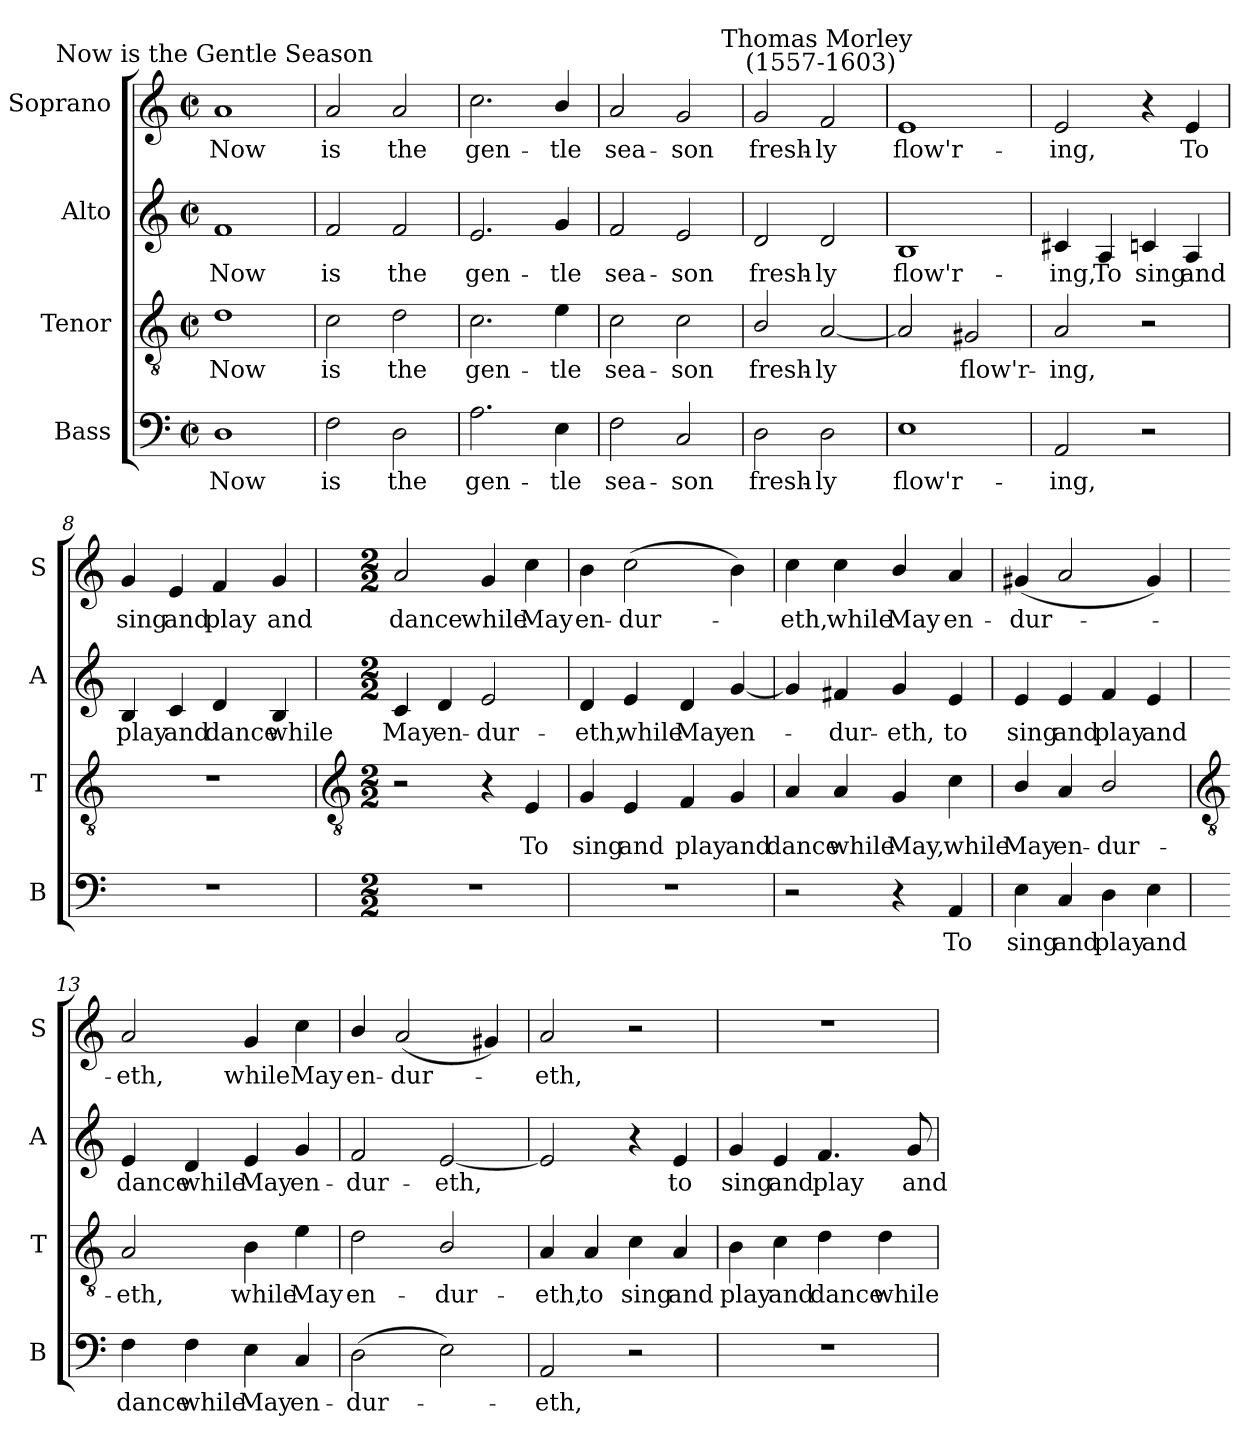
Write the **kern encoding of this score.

**kern	**text	**kern	**text	**kern	**text	**kern	**text
*part4	*part4	*part3	*part3	*part2	*part2	*part1	*part1
*staff4	*staff4	*staff3	*staff3	*staff2	*staff2	*staff1	*staff1
*I"Bass	*	*I"Tenor	*	*I"Alto	*	*I"Soprano	*
*I'B	*	*I'T	*	*I'A	*	*I'S	*
*clefF4	*	*clefGv2	*	*clefG2	*	*clefG2	*
*k[]	*	*k[]	*	*k[]	*	*k[]	*
*C:	*	*C:	*	*C:	*	*C:	*
*M2/2	*	*M2/2	*	*M2/2	*	*M2/2	*
*met(c|)	*	*met(c|)	*	*met(c|)	*	*met(c|)	*
=1	=1	=1	=1	=1	=1	=1	=1
!	!	!	!	!	!	!LO:TX:a:cj:t=Now is the Gentle Season	!
!	!LO:LY:b	!	!LO:LY:b	!	!LO:LY:b	!	!LO:LY:b
1D	Now	1d	Now	1f	Now	1a	Now
=2	=2	=2	=2	=2	=2	=2	=2
!	!LO:LY:b	!	!LO:LY:b	!	!LO:LY:b	!	!LO:LY:b
2F	is	2c	is	2f	is	2a	is
!	!LO:LY:b	!	!LO:LY:b	!	!LO:LY:b	!	!LO:LY:b
2D	the	2d	the	2f	the	2a	the
=3	=3	=3	=3	=3	=3	=3	=3
!	!LO:LY:b	!	!LO:LY:b	!	!LO:LY:b	!	!LO:LY:b
2.A	gen-	2.c	gen-	2.e	gen-	2.cc	gen-
!	!LO:LY:b	!	!LO:LY:b	!	!LO:LY:b	!	!LO:LY:b
4E	-tle	4e	-tle	4g	-tle	4b/	-tle
=4	=4	=4	=4	=4	=4	=4	=4
!	!LO:LY:b	!	!LO:LY:b	!	!LO:LY:b	!	!LO:LY:b
2F	sea-	2c	sea-	2f	sea-	2a	sea-
!	!LO:LY:b	!	!LO:LY:b	!	!LO:LY:b	!	!LO:LY:b
2C	-son	2c	-son	2e	-son	2g	-son
=5	=5	=5	=5	=5	=5	=5	=5
!	!LO:LY:b	!	!LO:LY:b	!	!LO:LY:b	!	!LO:LY:b
2D	fresh-	2B/	fresh-	2d	fresh-	2g	fresh-
!	!	!	!	!	!	!LO:TX:a:cj:t=Thomas Morley \n(1557-1603)	!
!	!LO:LY:b	!	!LO:LY:b	!	!LO:LY:b	!	!LO:LY:b
2D	-ly	[2A	-ly	2d	-ly	2f	-ly
=6	=6	=6	=6	=6	=6	=6	=6
!	!LO:LY:b	!	!	!	!LO:LY:b	!	!LO:LY:b
1E	flow'r-	2A]	.	1B	flow'r-	1e	flow'r-
!	!	!	!LO:LY:b	!	!	!	!
.	.	2G#X	flow'r-	.	.	.	.
=7	=7	=7	=7	=7	=7	=7	=7
!	!LO:LY:b	!	!LO:LY:b	!	!LO:LY:b	!	!LO:LY:b
2AA	-ing,	2A	-ing,	4c#X	-ing,	2e	-ing,
!	!	!	!	!	!LO:LY:b	!	!
.	.	.	.	4A	To	.	.
!	!	!	!	!	!LO:LY:b	!	!
2r	.	2r	.	4cn	sing	4r	.
!	!	!	!	!	!LO:LY:b	!	!LO:LY:b
.	.	.	.	4A	and	4e	To
=8	=8	=8	=8	=8	=8	=8	=8
!	!	!	!	!	!LO:LY:b	!	!LO:LY:b
1r	.	1r	.	4B	play	4g	sing
!	!	!	!	!	!LO:LY:b	!	!LO:LY:b
.	.	.	.	4c	and	4e	and
!	!	!	!	!	!LO:LY:b	!	!LO:LY:b
.	.	.	.	4d	dance	4f	play
!	!	!	!	!	!LO:LY:b	!	!LO:LY:b
.	.	.	.	4B	while	4g	and
!!LO:LB:g=z
=9	=9	=9	=9	=9	=9	=9	=9
*	*	*clefGv2	*	*	*	*	*
*M2/2	*	*M2/2	*	*M2/2	*	*M2/2	*
!	!	!	!	!	!LO:LY:b	!	!LO:LY:b
1r	.	2r	.	4c	May	2a	dance
!	!	!	!	!	!LO:LY:b	!	!
.	.	.	.	4d	en-	.	.
!	!	!	!	!	!LO:LY:b	!	!LO:LY:b
.	.	4r	.	2e	-dur-	4g	while
!	!	!	!LO:LY:b	!	!	!	!LO:LY:b
.	.	4E	To	.	.	4cc	May
=10	=10	=10	=10	=10	=10	=10	=10
!	!	!	!LO:LY:b	!	!LO:LY:b	!	!LO:LY:b
1r	.	4G	sing	4d	-eth,	4b	en-
!	!	!	!LO:LY:b	!	!LO:LY:b	!	!LO:LY:b
.	.	4E	and	4e	while	(>2cc	-dur-
!	!	!	!LO:LY:b	!	!LO:LY:b	!	!
.	.	4F	play	4d	May	.	.
!	!	!	!LO:LY:b	!	!LO:LY:b	!	!
.	.	4G	and	[4g	en-	4b)	.
=11	=11	=11	=11	=11	=11	=11	=11
!	!	!	!LO:LY:b	!	!	!	!LO:LY:b
2r	.	4A	dance	4g]	.	4cc	eth,
!	!	!	!LO:LY:b	!	!LO:LY:b	!	!LO:LY:b
.	.	4A	while	4f#X	dur-	4cc	while
!	!	!	!LO:LY:b	!	!LO:LY:b	!	!LO:LY:b
4r	.	4G	May,	4g	-eth,	4b/	May
!	!LO:LY:b	!	!LO:LY:b	!	!LO:LY:b	!	!LO:LY:b
4AA	To	4c	while	4e	to	4a	en-
=12	=12	=12	=12	=12	=12	=12	=12
!	!LO:LY:b	!	!LO:LY:b	!	!LO:LY:b	!	!LO:LY:b
4E	sing	4B/	May	4e	sing	(<4g#X	-dur-
!	!LO:LY:b	!	!LO:LY:b	!	!LO:LY:b	!	!
4C	and	4A	en-	4e	and	2a	.
!	!LO:LY:b	!	!LO:LY:b	!	!LO:LY:b	!	!
4D	play	2B/	-dur-	4f	play	.	.
!	!LO:LY:b	!	!	!	!LO:LY:b	!	!
4E	and	.	.	4e	and	4g#)	.
!!LO:LB:g=z
=13	=13	=13	=13	=13	=13	=13	=13
*	*	*clefGv2	*	*	*	*	*
!	!LO:LY:b	!	!LO:LY:b	!	!LO:LY:b	!	!LO:LY:b
4F	dance	2A	-eth,	4e	dance	2a	eth,
!	!LO:LY:b	!	!	!	!LO:LY:b	!	!
4F	while	.	.	4d	while	.	.
!	!LO:LY:b	!	!LO:LY:b	!	!LO:LY:b	!	!LO:LY:b
4E	May	4B	while	4e	May	4g	while
!	!LO:LY:b	!	!LO:LY:b	!	!LO:LY:b	!	!LO:LY:b
4C	en-	4e	May	4g	en-	4cc	May
=14	=14	=14	=14	=14	=14	=14	=14
!	!LO:LY:b	!	!LO:LY:b	!	!LO:LY:b	!	!LO:LY:b
(>2D	-dur-	2d	en-	2f	-dur-	4b/	en-
!	!	!	!	!	!	!	!LO:LY:b
.	.	.	.	.	.	(<2a	-dur-
!	!	!	!LO:LY:b	!	!LO:LY:b	!	!
2E)	.	2B/	-dur-	[2e	-eth,	.	.
.	.	.	.	.	.	4g#X)	.
=15	=15	=15	=15	=15	=15	=15	=15
!	!LO:LY:b	!	!LO:LY:b	!	!	!	!LO:LY:b
2AA	eth,	4A	-eth,	2e]	.	2a	eth,
!	!	!	!LO:LY:b	!	!	!	!
.	.	4A	to	.	.	.	.
!	!	!	!LO:LY:b	!	!	!	!
2r	.	4c	sing	4r	.	2r	.
!	!	!	!LO:LY:b	!	!LO:LY:b	!	!
.	.	4A	and	4e	to	.	.
=16	=16	=16	=16	=16	=16	=16	=16
!	!	!	!LO:LY:b	!	!LO:LY:b	!	!
1r	.	4B	play	4g	sing	1r	.
!	!	!	!LO:LY:b	!	!LO:LY:b	!	!
.	.	4c	and	4e	and	.	.
!	!	!	!LO:LY:b	!	!LO:LY:b	!	!
.	.	4d	dance	4.f	play	.	.
!	!	!	!LO:LY:b	!	!	!	!
.	.	4d	while	.	.	.	.
!	!	!	!	!	!LO:LY:b	!	!
.	.	.	.	8g	and	.	.
=	=	=	=	=	=	=	=
*-	*-	*-	*-	*-	*-	*-	*-
